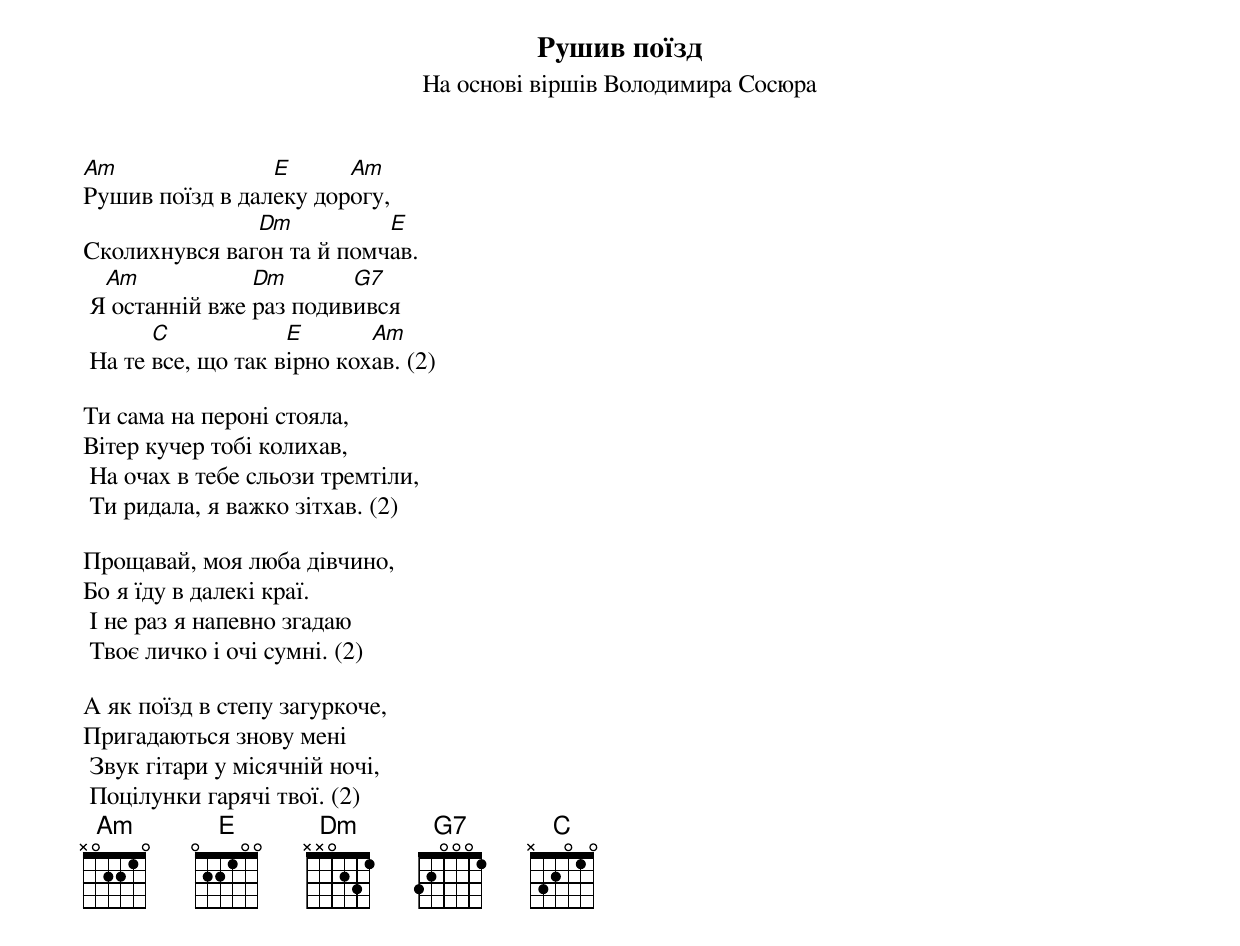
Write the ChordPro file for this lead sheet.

{title: Рушив поїзд}
{subtitle: На основі віршів Володимира Сосюра}

[Am]Рушив поїзд в дал[E]еку дор[Am]огу,
Cколихнувся ваг[Dm]он та й помч[E]ав.
	Я[Am] останній вже [Dm]раз подив[G7]ився
	На те [C]все, що так в[E]ірно кох[Am]ав. (2)

Ти сама на пероні стояла,
Вітер кучер тобі колихав,
	На очах в тебе сльози тремтіли,
	Ти ридала, я важко зітхав. (2)

Прощавай, моя люба дівчино,
Бо я їду в далекі краї.
	І не раз я напевно згадаю
	Твоє личко і очі сумні. (2)

А як поїзд в степу загуркоче,
Пригадаються знову мені
	Звук гітари у місячній ночі,
	Поцілунки гарячі твої. (2)
